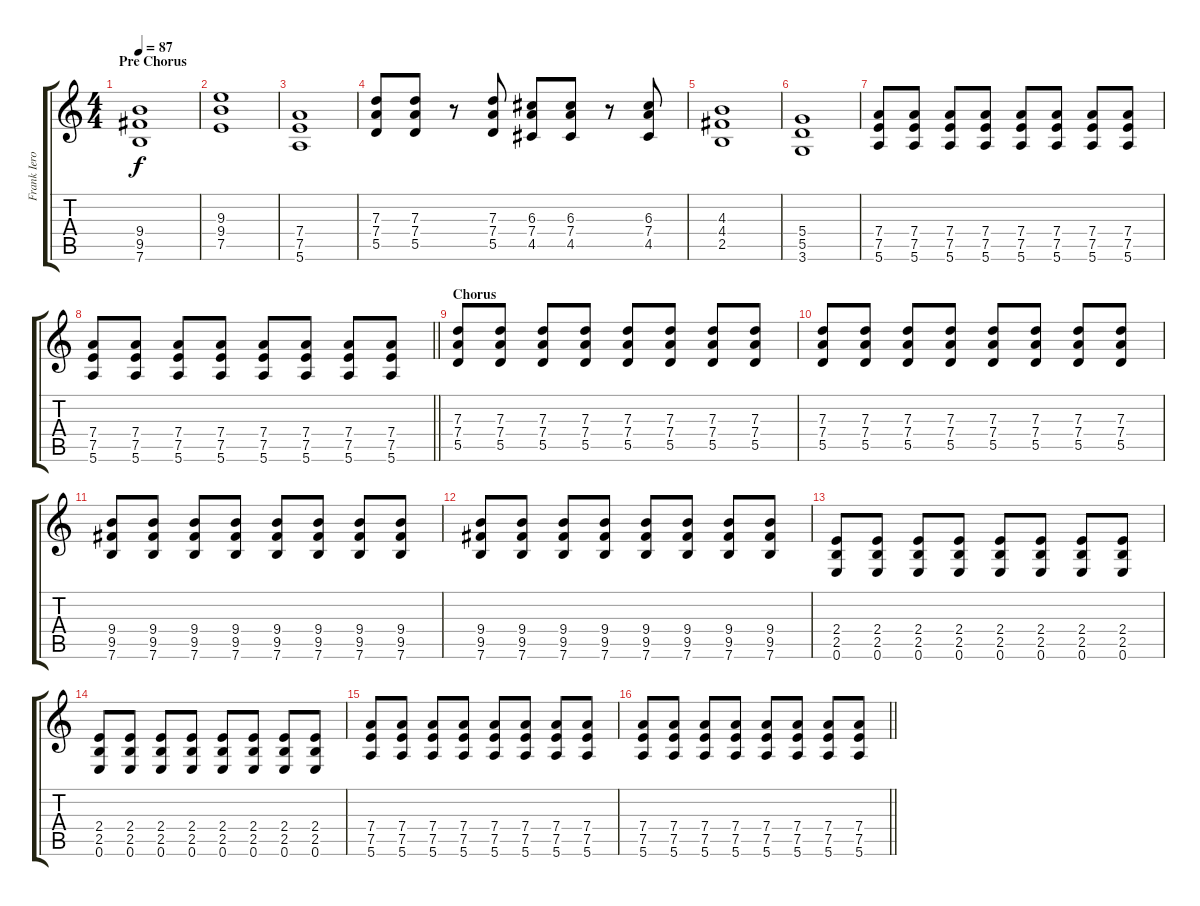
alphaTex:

\track ("Frank Iero" "Frank Iero") {instrument overdrivenguitar}
\staff {score tabs}
\tuning (E4 B3 G3 D3 A2 E2) {hide}
\ts (4 4)
\section ("" "Pre Chorus")
\tempo 87
\clef g2
\ks c
(9.4 9.5 7.6).1{dy f} |
(9.3 9.4 7.5).1 |
(7.4 7.5 5.6).1 |
(7.3 7.4 5.5).8{instrument distortionguitar} (7.3 7.4 5.5).8 r.8 (7.3 7.4 5.5).8 (6.3 7.4 4.5).8 (6.3 7.4 4.5).8 r.8 (6.3 7.4 4.5).8 |
(4.3 4.4 2.5).1{instrument overdrivenguitar} |
(5.4 5.5 3.6).1 |
(7.4 7.5 5.6).8 (7.4 7.5 5.6).8 (7.4 7.5 5.6).8 (7.4 7.5 5.6).8 (7.4 7.5 5.6).8 (7.4 7.5 5.6).8 (7.4 7.5 5.6).8 (7.4 7.5 5.6).8 |
\barLineRight lightlight
(7.4 7.5 5.6).8 (7.4 7.5 5.6).8 (7.4 7.5 5.6).8 (7.4 7.5 5.6).8 (7.4 7.5 5.6).8 (7.4 7.5 5.6).8 (7.4 7.5 5.6).8 (7.4 7.5 5.6).8 |
\section ("" "Chorus ")
(7.3 7.4 5.5).8 (7.3 7.4 5.5).8 (7.3 7.4 5.5).8 (7.3 7.4 5.5).8 (7.3 7.4 5.5).8 (7.3 7.4 5.5).8 (7.3 7.4 5.5).8 (7.3 7.4 5.5).8 |
(7.3 7.4 5.5).8 (7.3 7.4 5.5).8 (7.3 7.4 5.5).8 (7.3 7.4 5.5).8 (7.3 7.4 5.5).8 (7.3 7.4 5.5).8 (7.3 7.4 5.5).8 (7.3 7.4 5.5).8 |
(9.4 9.5 7.6).8 (9.4 9.5 7.6).8 (9.4 9.5 7.6).8 (9.4 9.5 7.6).8 (9.4 9.5 7.6).8 (9.4 9.5 7.6).8 (9.4 9.5 7.6).8 (9.4 9.5 7.6).8 |
(9.4 9.5 7.6).8 (9.4 9.5 7.6).8 (9.4 9.5 7.6).8 (9.4 9.5 7.6).8 (9.4 9.5 7.6).8 (9.4 9.5 7.6).8 (9.4 9.5 7.6).8 (9.4 9.5 7.6).8 |
(2.4 2.5 0.6).8 (2.4 2.5 0.6).8 (2.4 2.5 0.6).8 (2.4 2.5 0.6).8 (2.4 2.5 0.6).8 (2.4 2.5 0.6).8 (2.4 2.5 0.6).8 (2.4 2.5 0.6).8 |
(2.4 2.5 0.6).8 (2.4 2.5 0.6).8 (2.4 2.5 0.6).8 (2.4 2.5 0.6).8 (2.4 2.5 0.6).8 (2.4 2.5 0.6).8 (2.4 2.5 0.6).8 (2.4 2.5 0.6).8 |
(7.4 7.5 5.6).8 (7.4 7.5 5.6).8 (7.4 7.5 5.6).8 (7.4 7.5 5.6).8 (7.4 7.5 5.6).8 (7.4 7.5 5.6).8 (7.4 7.5 5.6).8 (7.4 7.5 5.6).8 |
\barLineRight lightlight
(7.4 7.5 5.6).8 (7.4 7.5 5.6).8 (7.4 7.5 5.6).8 (7.4 7.5 5.6).8 (7.4 7.5 5.6).8 (7.4 7.5 5.6).8 (7.4 7.5 5.6).8 (7.4 7.5 5.6).8
